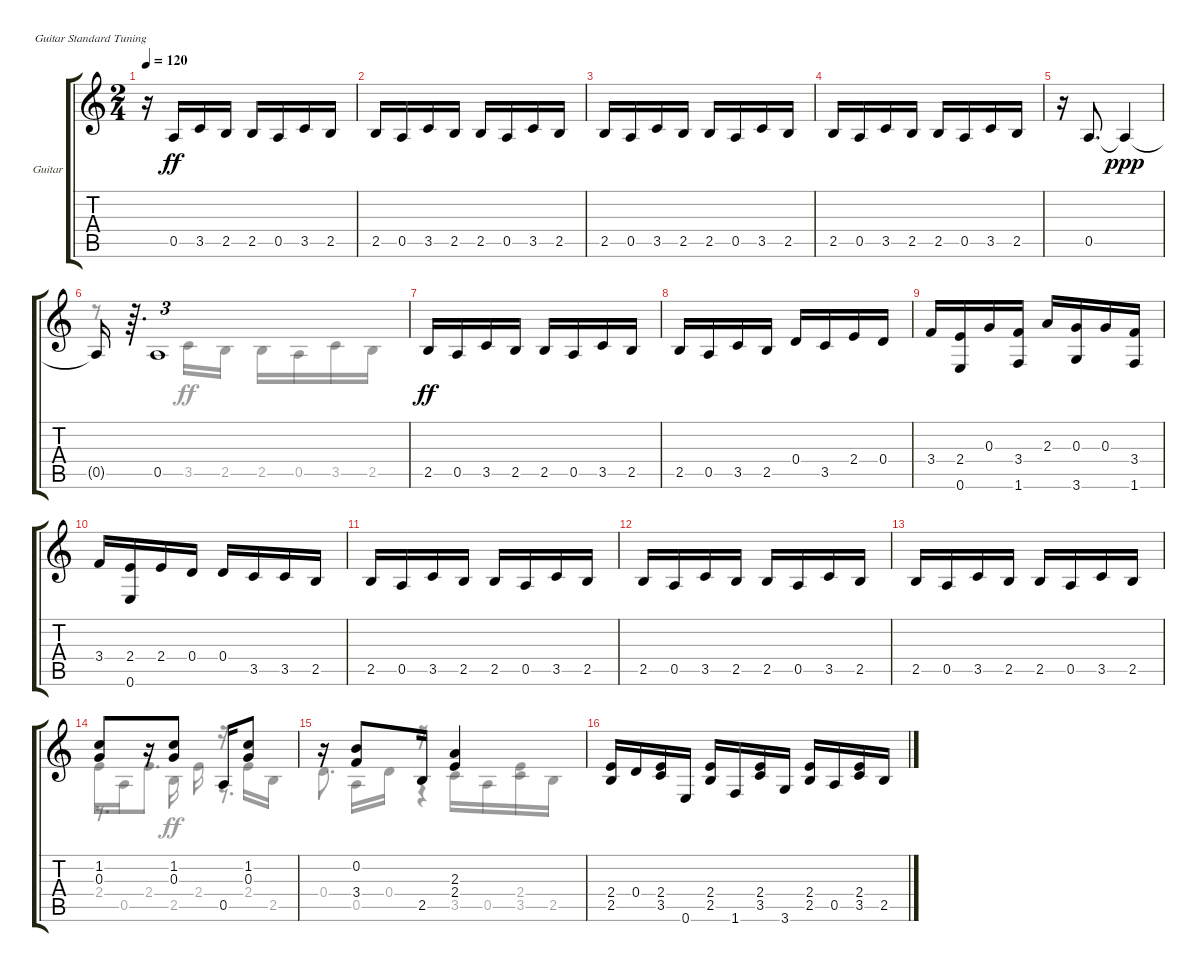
\bracketExtendMode groupsimilarinstruments
\firstSystemTrackNameOrientation horizontal
\otherSystemsTrackNameOrientation horizontal
\track ("Guitar" "Guitar") {instrument acousticguitarnylon}
\staff {score tabs}
\tuning (E4 B3 G3 D3 A2 E2)
\voice
\ts (2 4)
\tempo 120
\clef g2
\ks c
r.16{dy ff instrument acousticguitarnylon} 0.5.16 3.5.16 2.5.16 2.5.16 0.5.16 3.5.16 2.5.16 |
2.5.16 0.5.16 3.5.16 2.5.16 2.5.16 0.5.16 3.5.16 2.5.16 |
2.5.16 0.5.16 3.5.16 2.5.16 2.5.16 0.5.16 3.5.16 2.5.16 |
2.5.16 0.5.16 3.5.16 2.5.16 2.5.16 0.5.16 3.5.16 2.5.16 |
r.16 0.5.8{d} 0.5{t}.4{dy ppp} |
0.5{t}.16 r.64{d} 0.5.1{tu (3 2)} |
2.5.16{dy ff} 0.5.16 3.5.16 2.5.16 2.5.16 0.5.16 3.5.16 2.5.16 |
2.5.16 0.5.16 3.5.16 2.5.16 0.4.16 3.5.16 2.4.16 0.4.16 |
3.4.16 (2.4 0.6).16 0.3.16 (3.4 1.6).16 2.3.16 (0.3 3.6).16 0.3.16 (3.4 1.6).16 |
3.4.16 (2.4 0.6).16 2.4.16 0.4.16 0.4.16 3.5.16 3.5.16 2.5.16 |
2.5.16 0.5.16 3.5.16 2.5.16 2.5.16 0.5.16 3.5.16 2.5.16 |
2.5.16 0.5.16 3.5.16 2.5.16 2.5.16 0.5.16 3.5.16 2.5.16 |
2.5.16 0.5.16 3.5.16 2.5.16 2.5.16 0.5.16 3.5.16 2.5.16 |
(1.2 0.3).8 r.16 (1.2 0.3).8 0.5.16 (1.2 0.3).8 |
r.16 (0.2 3.4).8 2.5.16 (2.3 2.4).4 |
(2.4 2.5).16 0.4.16 (2.4 3.5).16 0.6.16 (2.4 2.5).16 1.6.16 (2.4 3.5).16 3.6.16 (2.4 2.5).16 0.5.16 (2.4 3.5).16 2.5.16
\voice
\clef g2
\ottava regular
\simile none
\ks c
|
|
|
|
|
r.8 3.5.16 2.5.16 2.5.16 0.5.16 3.5.16 2.5.16 |
|
|
|
|
|
|
|
2.4.16 0.5.16 2.4.8{d} r.16 2.4.16 2.5.16 |
0.4.8{d} r.16 3.5.16 0.5.16 (2.4 3.5).16 2.5.16 |
\voice
\clef g2
\ottava regular
\simile none
\ks c
|
|
|
|
|
|
|
|
|
|
|
|
|
r.8{d} 2.5.16 2.4.16 r.8{d} |
r.16 0.5.16 0.4.16 r.4 |
